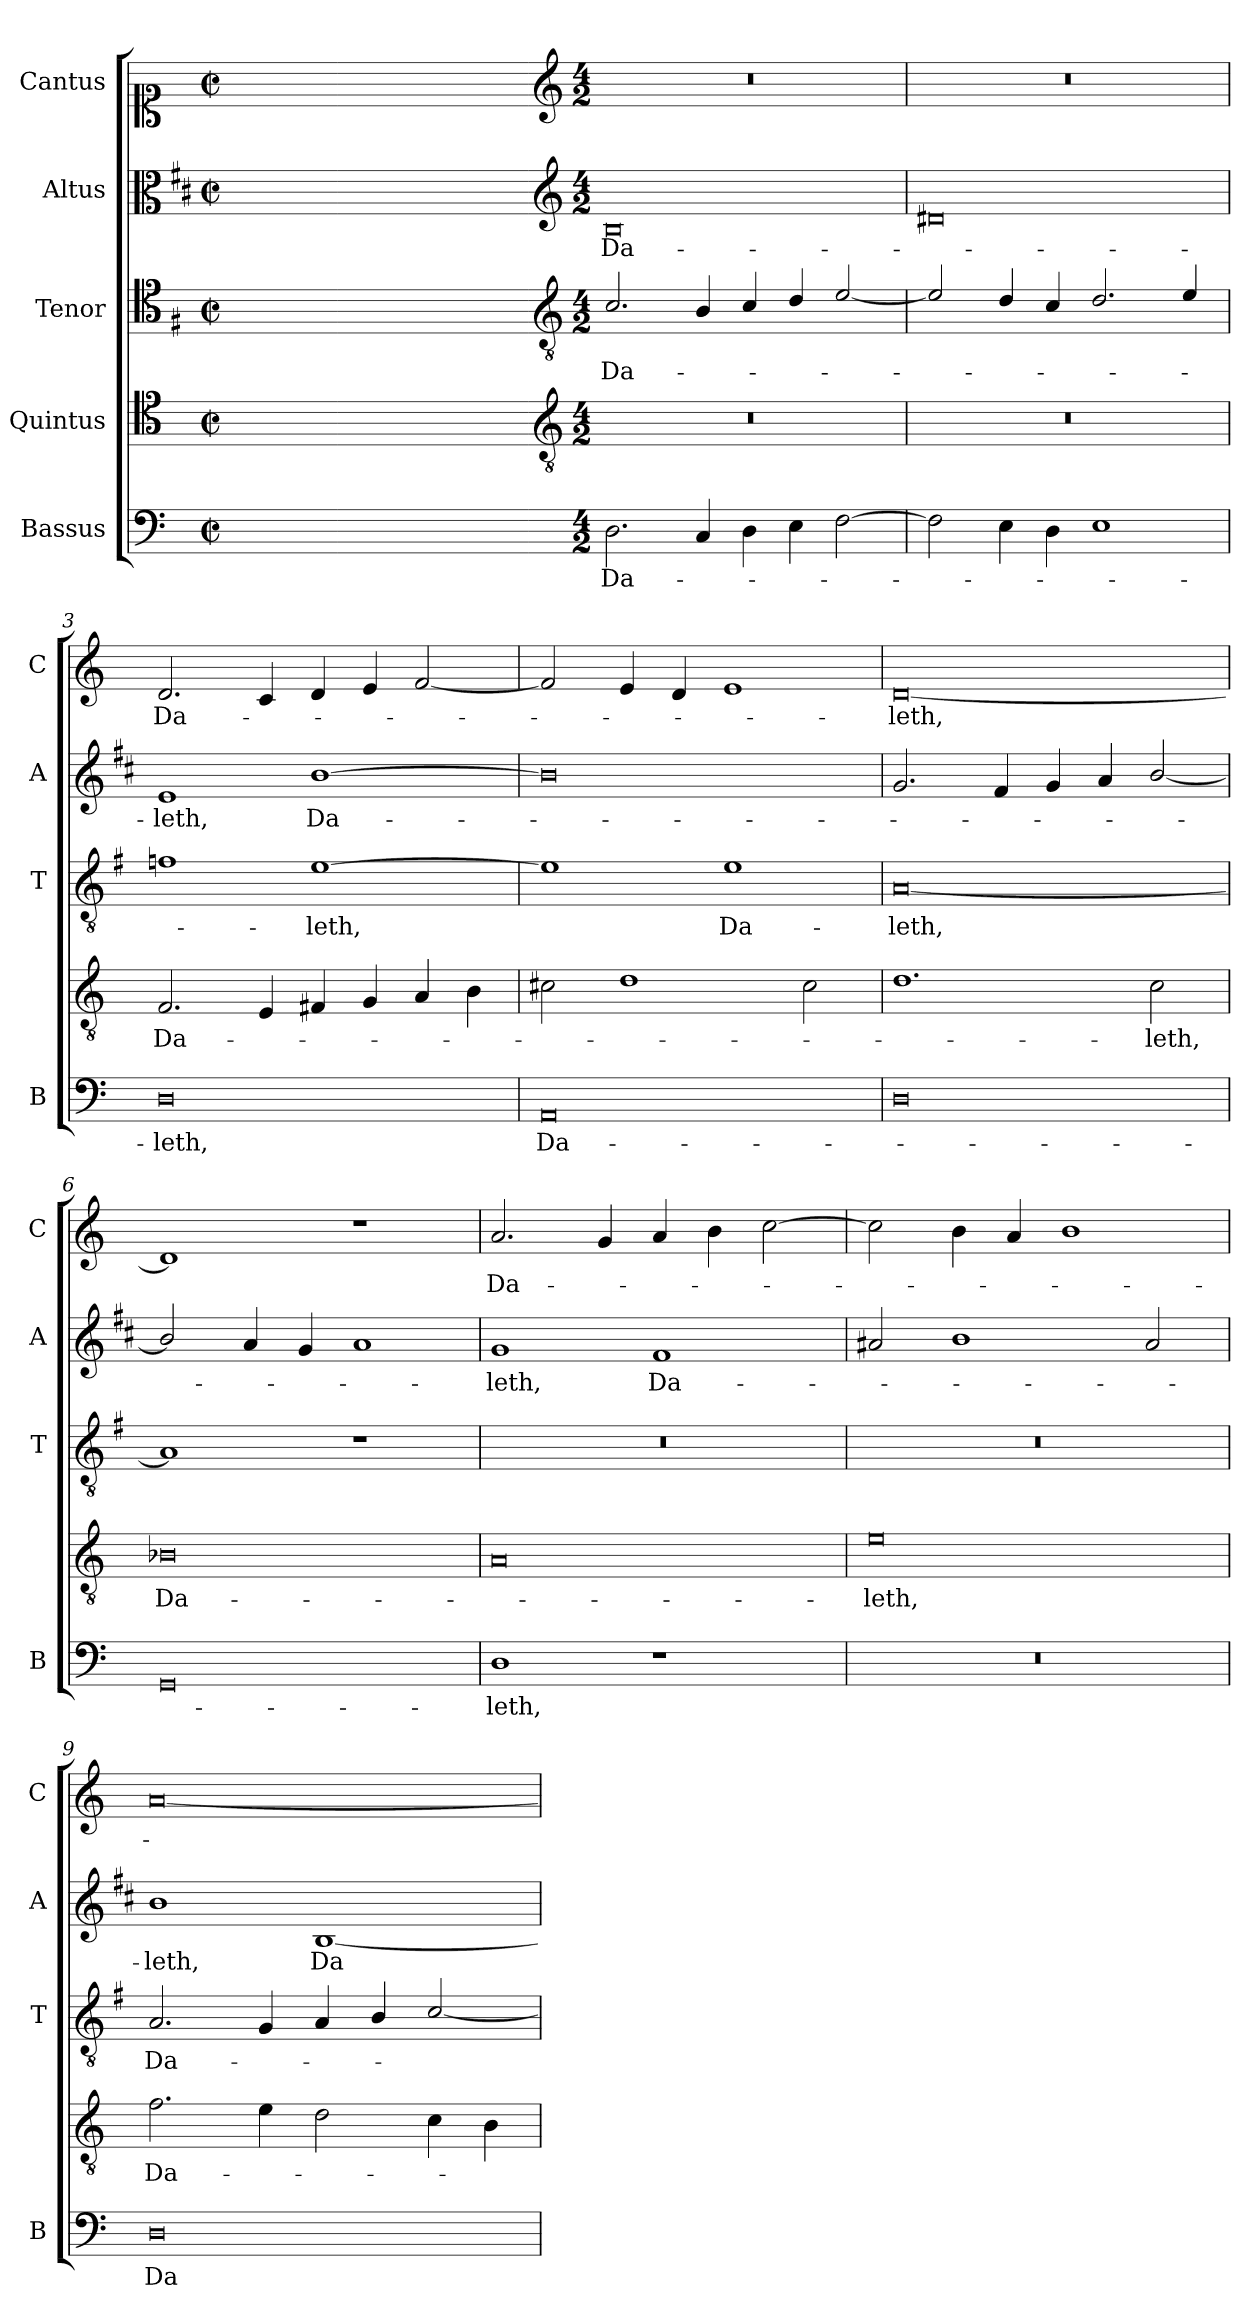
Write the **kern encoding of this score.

**kern	**text	**kern	**text	**kern	**text	**kern	**text	**kern	**text
*part5	*part5	*part4	*part4	*part3	*part3	*part2	*part2	*part1	*part1
*staff5	*staff5	*staff4	*staff4	*staff3	*staff3	*staff2	*staff2	*staff1	*staff1
*I"Bassus	*	*I"Quintus	*	*I"Tenor	*	*I"Altus	*	*I"Cantus	*
*I'B	*	*	*	*I'T	*	*I'A	*	*I'C	*
*clefF4	*	*clefC4	*	*clefC4	*	*clefC3	*	*clefC1	*
*	*	*	*	*ITrd4c7	*	*ITrd1c2	*	*	*
*k[]	*	*k[]	*	*k[]	*	*k[]	*	*k[]	*
*C:	*	*C:	*	*C:	*	*C:	*	*C:	*
*M2/2	*	*M2/2	*	*M2/2	*	*M2/2	*	*M2/2	*
*met(c|)	*	*met(c|)	*	*met(c|)	*	*met(c|)	*	*met(c|)	*
=	=	=	=	=	=	=	=	=	=
1ryy	.	1ryy	.	1ryy	.	1ryy	.	1ryy	.
=1X-	=1X-	=1X-	=1X-	=1X-	=1X-	=1X-	=1X-	=1X-	=1X-
4ryy	.	4ryy	.	4ryy	.	4ryy	.	4ryy	.
4ryy	.	4ryy	.	4ryy	.	4ryy	.	4ryy	.
4ryy	.	4ryy	.	4ryy	.	4ryy	.	4ryy	.
4ryy	.	4ryy	.	4ryy	.	4ryy	.	4ryy	.
=1-	=1-	=1-	=1-	=1-	=1-	=1-	=1-	=1-	=1-
*	*	*clefGv2	*	*clefGv2	*	*clefG2	*	*clefG2	*
*M4/2	*	*M4/2	*	*M4/2	*	*M4/2	*	*M4/2	*
!	!LO:LY:b	!	!	!	!LO:LY:b	!	!LO:LY:b	!	!
2.D\	Da-	0r	.	2.F/	Da-	0A	Da-	0r	.
4C/	.	.	.	4E/	.	.	.	.	.
4D\	.	.	.	4F/	.	.	.	.	.
4E\	.	.	.	4G/	.	.	.	.	.
[2F\	.	.	.	[2A/	.	.	.	.	.
=2	=2	=2	=2	=2	=2	=2	=2	=2	=2
2F\]	.	0r	.	2A/]	.	0c#X	.	0r	.
4E\	.	.	.	4G/	.	.	.	.	.
4D\	.	.	.	4F/	.	.	.	.	.
1E	.	.	.	2.G/	.	.	.	.	.
.	.	.	.	4A/	.	.	.	.	.
=3	=3	=3	=3	=3	=3	=3	=3	=3	=3
!	!LO:LY:b	!	!LO:LY:b	!	!	!	!LO:LY:b	!	!LO:LY:b
0D	-leth,	2.F/	Da-	1B-X	.	1d	-leth,	2.d/	Da-
.	.	4E/	.	.	.	.	.	4c/	.
!	!	!	!	!	!LO:LY:b	!	!LO:LY:b	!	!
.	.	4F#X/	.	[1A	-leth,	[1a	Da-	4d/	.
.	.	4G/	.	.	.	.	.	4e/	.
.	.	4A/	.	.	.	.	.	[2f/	.
.	.	4B\	.	.	.	.	.	.	.
=4	=4	=4	=4	=4	=4	=4	=4	=4	=4
!	!LO:LY:b	!	!	!	!	!	!	!	!
0AA	Da-	2c#X\	.	1A]	.	0a]	.	2f/]	.
.	.	1d	.	.	.	.	.	4e/	.
.	.	.	.	.	.	.	.	4d/	.
!	!	!	!	!	!LO:LY:b	!	!	!	!
.	.	.	.	1A	Da-	.	.	1e	.
.	.	2c#\	.	.	.	.	.	.	.
=5	=5	=5	=5	=5	=5	=5	=5	=5	=5
!	!	!	!	!	!LO:LY:b	!	!	!	!LO:LY:b
0D	.	1.d	.	[0D	-leth,	2.f/	.	[0d	-leth,
.	.	.	.	.	.	4e/	.	.	.
.	.	.	.	.	.	4f/	.	.	.
.	.	.	.	.	.	4g/	.	.	.
!	!	!	!LO:LY:b	!	!	!	!	!	!
.	.	2c\	-leth,	.	.	[2a/	.	.	.
=6	=6	=6	=6	=6	=6	=6	=6	=6	=6
!	!	!	!LO:LY:b	!	!	!	!	!	!
0GG	.	0B-X	Da-	1D]	.	2a/]	.	1d]	.
.	.	.	.	.	.	4g/	.	.	.
.	.	.	.	.	.	4f/	.	.	.
.	.	.	.	1r	.	1g	.	1r	.
!!LO:LB:g=z
=7	=7	=7	=7	=7	=7	=7	=7	=7	=7
!	!LO:LY:b	!	!	!	!	!	!LO:LY:b	!	!LO:LY:b
1D	-leth,	0A	.	0r	.	1f	-leth,	2.a/	Da-
.	.	.	.	.	.	.	.	4g/	.
!	!	!	!	!	!	!	!LO:LY:b	!	!
1r	.	.	.	.	.	1e	Da-	4a/	.
.	.	.	.	.	.	.	.	4b\	.
.	.	.	.	.	.	.	.	[2cc\	.
=8	=8	=8	=8	=8	=8	=8	=8	=8	=8
!	!	!	!LO:LY:b	!	!	!	!	!	!
0r	.	0e	-leth,	0r	.	2g#X/	.	2cc\]	.
.	.	.	.	.	.	1a	.	4b\	.
.	.	.	.	.	.	.	.	4a/	.
.	.	.	.	.	.	.	.	1b	.
.	.	.	.	.	.	2g#/	.	.	.
=9	=9	=9	=9	=9	=9	=9	=9	=9	=9
!	!LO:LY:b	!	!LO:LY:b	!	!LO:LY:b	!	!LO:LY:b	!	!
0D	Da-	2.f\	Da-	2.D/	Da-	1a	-leth,	[0a	.
.	.	4e\	.	4C/	.	.	.	.	.
!	!	!	!	!	!	!	!LO:LY:b	!	!
.	.	2d\	.	4D/	.	[1A	Da-	.	.
.	.	.	.	4E/	.	.	.	.	.
.	.	4c\	.	[2F/	.	.	.	.	.
.	.	4B\	.	.	.	.	.	.	.
=	=	=	=	=	=	=	=	=	=
*-	*-	*-	*-	*-	*-	*-	*-	*-	*-
